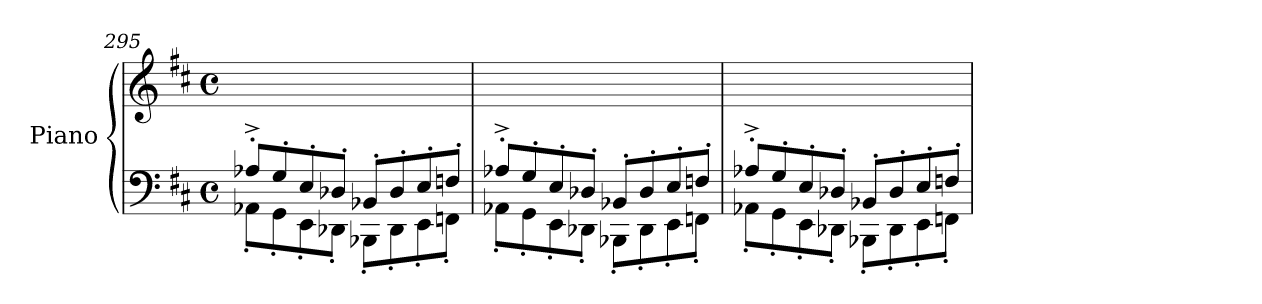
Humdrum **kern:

**kern	**kern
*part1	*part1
*staff2	*staff1
*I"Piano	*
*I'Pno	*
*clefF4	*clefG2
*k[f#c#]	*k[f#c#]
*M4/4	*M4/4
*met(c)	*met(c)
=295	=295
*^	*
8A-X'^/L	8AA-X'\L	1ryy
8G'/	8GG'\	.
8E'/	8EE'\	.
8D-X'/J	8DD-X'\J	.
8BB-X'/L	8BBB-X'\L	.
8D-'/	8DD-'\	.
8E'/	8EE'\	.
8Fn'/J	8FFn'\J	.
!!LO:LB:g=z
=296	=296	=296
8A-X'^/L	8AA-X'\L	1ryy
8G'/	8GG'\	.
8E'/	8EE'\	.
8D-X'/J	8DD-X'\J	.
8BB-X'/L	8BBB-X'\L	.
8D-'/	8DD-'\	.
8E'/	8EE'\	.
8Fn'/J	8FFn'\J	.
=297	=297	=297
8A-X'^/L	8AA-X'\L	1ryy
8G'/	8GG'\	.
8E'/	8EE'\	.
8D-X'/J	8DD-X'\J	.
8BB-X'/L	8BBB-X'\L	.
8D-'/	8DD-'\	.
8E'/	8EE'\	.
8Fn'/J	8FFn'\J	.
*v	*v	*
=	=
*-	*-
